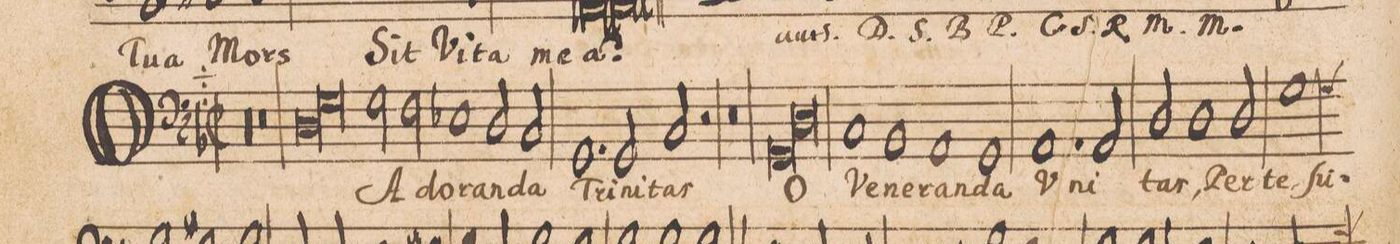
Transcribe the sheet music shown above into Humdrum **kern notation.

**kern	**text
*I"[Baſso]	*
*clefF4	*
*k[b-]	*
*met(C|)	*
*M2/1	*
00r	.
=2-	=2-
=3-	=3-
0r	.
=4-	=4-
*lig	*
1D\	O
1G\	.
*Xlig	*
=5-	=5-
*2\right	*
2G\	A-
2F\	.
1E-X\	-do-
=6-	=6-
2D/	-ran-
2C/	-da
1.GG/	Tri-
=7-	=7-
2GG/	-ni-
2C/	-tas
2r	.
=8-	=8-
0r	.
=9-	=9-
*lig	*
1GG/	O
1D\	.
*Xlig	*
=10-	=10-
1C/	Ve-
1BB-/	-ne-
=11-	=11-
1AA/	-ran-
1GG/	-da
=12-	=12-
1.AA/	V-
2AA/	-ni-
=13-	=13-
2D/	-tas,
1D\	Per
2D/	te
=14-	=14-
*custos:G	*
1G\	ſu-
*-	*-
